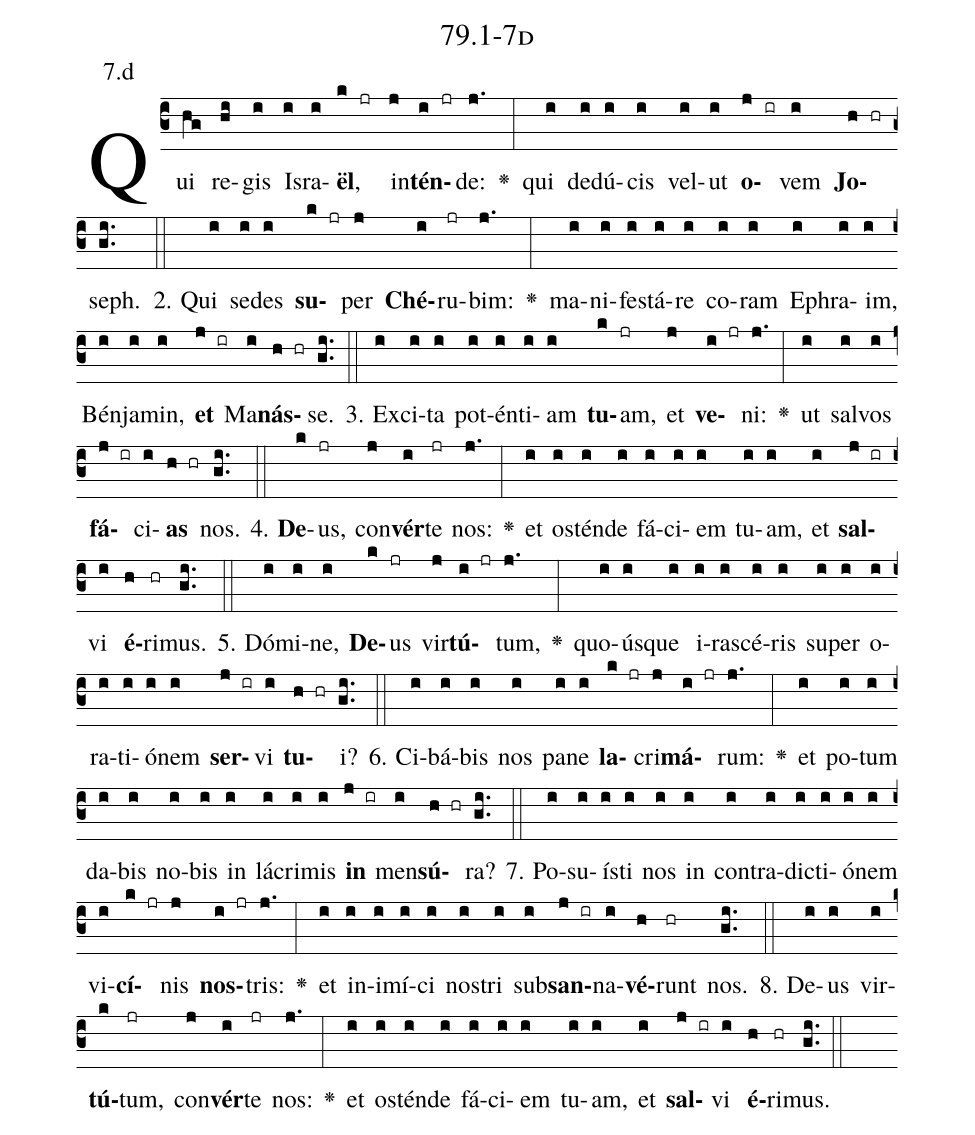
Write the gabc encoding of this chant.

name: 79.1-7d;
annotation: 7.d;
%%
(c3)Qui(hg) re(hi)gis(i) Is(i)ra(i)<b>ël</b>,(k jr) in(j)<b>tén</b>(i jr)de:(j.) <v>\greheightstar</v>(:) qui(i) de(i)dú(i)cis(i) vel(i)ut(i) <b>o</b>(j ir)vem(i) <b>Jo</b>(h hr)seph.(gi..) (::)
2. Qui(i) se(i)des(i) <b>su</b>(k jr)per(j) <b>Ché</b>(i)ru(jr)bim:(j.) <v>\greheightstar</v>(:) ma(i)ni(i)fes(i)tá(i)re(i) co(i)ram(i) E(i)phra(i)im,(i) Bén(i)ja(i)min,(i) <b>et</b>(j ir) Ma(i)<b>nás</b>(h hr)se.(gi..) (::)
3. Ex(i)ci(i)ta(i) pot(i)én(i)ti(i)am(i) <b>tu</b>(k)am,(jr) et(j) <b>ve</b>(i jr)ni:(j.) <v>\greheightstar</v>(:) ut(i) sal(i)vos(i) <b>fá</b>(j ir)ci(i)<b>as</b>(h hr) nos.(gi..) (::)
4. <b>De</b>(k)us,(jr) con(j)<b>vér</b>(i)te(jr) nos:(j.) <v>\greheightstar</v>(:) et(i) os(i)tén(i)de(i) fá(i)ci(i)em(i) tu(i)am,(i) et(i) <b>sal</b>(j ir)vi(i) <b>é</b>(h)ri(hr)mus.(gi..) (::)
5. Dó(i)mi(i)ne,(i) <b>De</b>(k)us(jr) vir(j)<b>tú</b>(i jr)tum,(j.) <v>\greheightstar</v>(:) quo(i)ús(i)que(i) i(i)ra(i)scé(i)ris(i) su(i)per(i) o(i)ra(i)ti(i)ó(i)nem(i) <b>ser</b>(j ir)vi(i) <b>tu</b>(h hr)i?(gi..) (::)
6. Ci(i)bá(i)bis(i) nos(i) pa(i)ne(i) <b>la</b>(k jr)cri(j)<b>má</b>(i jr)rum:(j.) <v>\greheightstar</v>(:) et(i) po(i)tum(i) da(i)bis(i) no(i)bis(i) in(i) lá(i)cri(i)mis(i) <b>in</b>(j ir) men(i)<b>sú</b>(h hr)ra?(gi..) (::)
7. Po(i)su(i)ís(i)ti(i) nos(i) in(i) con(i)tra(i)dic(i)ti(i)ó(i)nem(i) vi(i)<b>cí</b>(k jr)nis(j) <b>nos</b>(i jr)tris:(j.) <v>\greheightstar</v>(:) et(i) in(i)i(i)mí(i)ci(i) nos(i)tri(i) sub(i)<b>san</b>(j ir)na(i)<b>vé</b>(h)runt(hr) nos.(gi..) (::)
8. De(i)us(i) vir(i)<b>tú</b>(k)tum,(jr) con(j)<b>vér</b>(i)te(jr) nos:(j.) <v>\greheightstar</v>(:) et(i) os(i)tén(i)de(i) fá(i)ci(i)em(i) tu(i)am,(i) et(i) <b>sal</b>(j ir)vi(i) <b>é</b>(h)ri(hr)mus.(gi..) (::)
